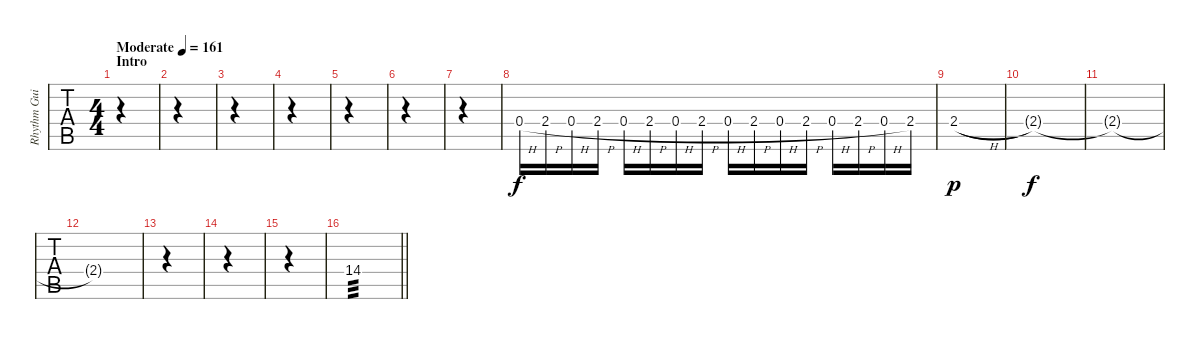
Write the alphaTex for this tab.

\track ("Rhythm Guitar" "Rhythm Gui") {instrument distortionguitar}
\staff {tabs}
\tuning (E4 B3 G3 D3 A2 E2) {hide}
\ts (4 4)
\section ("" "Intro")
\tempo (161 "Moderate")
\clef g2
\ks e
|
|
|
|
|
|
|
0.4{h}.16{volume 16} 2.4{h}.16{dy f} 0.4{h}.16 2.4{h}.16 0.4{h}.16 2.4{h}.16 0.4{h}.16 2.4{h}.16 0.4{h}.16 2.4{h}.16 0.4{h}.16 2.4{h}.16 0.4{h}.16 2.4{h}.16 0.4{h}.16 2.4.16 |
2.4{h}.1{dy p} |
2.4{t}.1{dy f} |
2.4{t}.1 |
2.4{t}.1 |
|
|
|
\barLineRight lightlight
14.4{ss}.1{tp 3}
